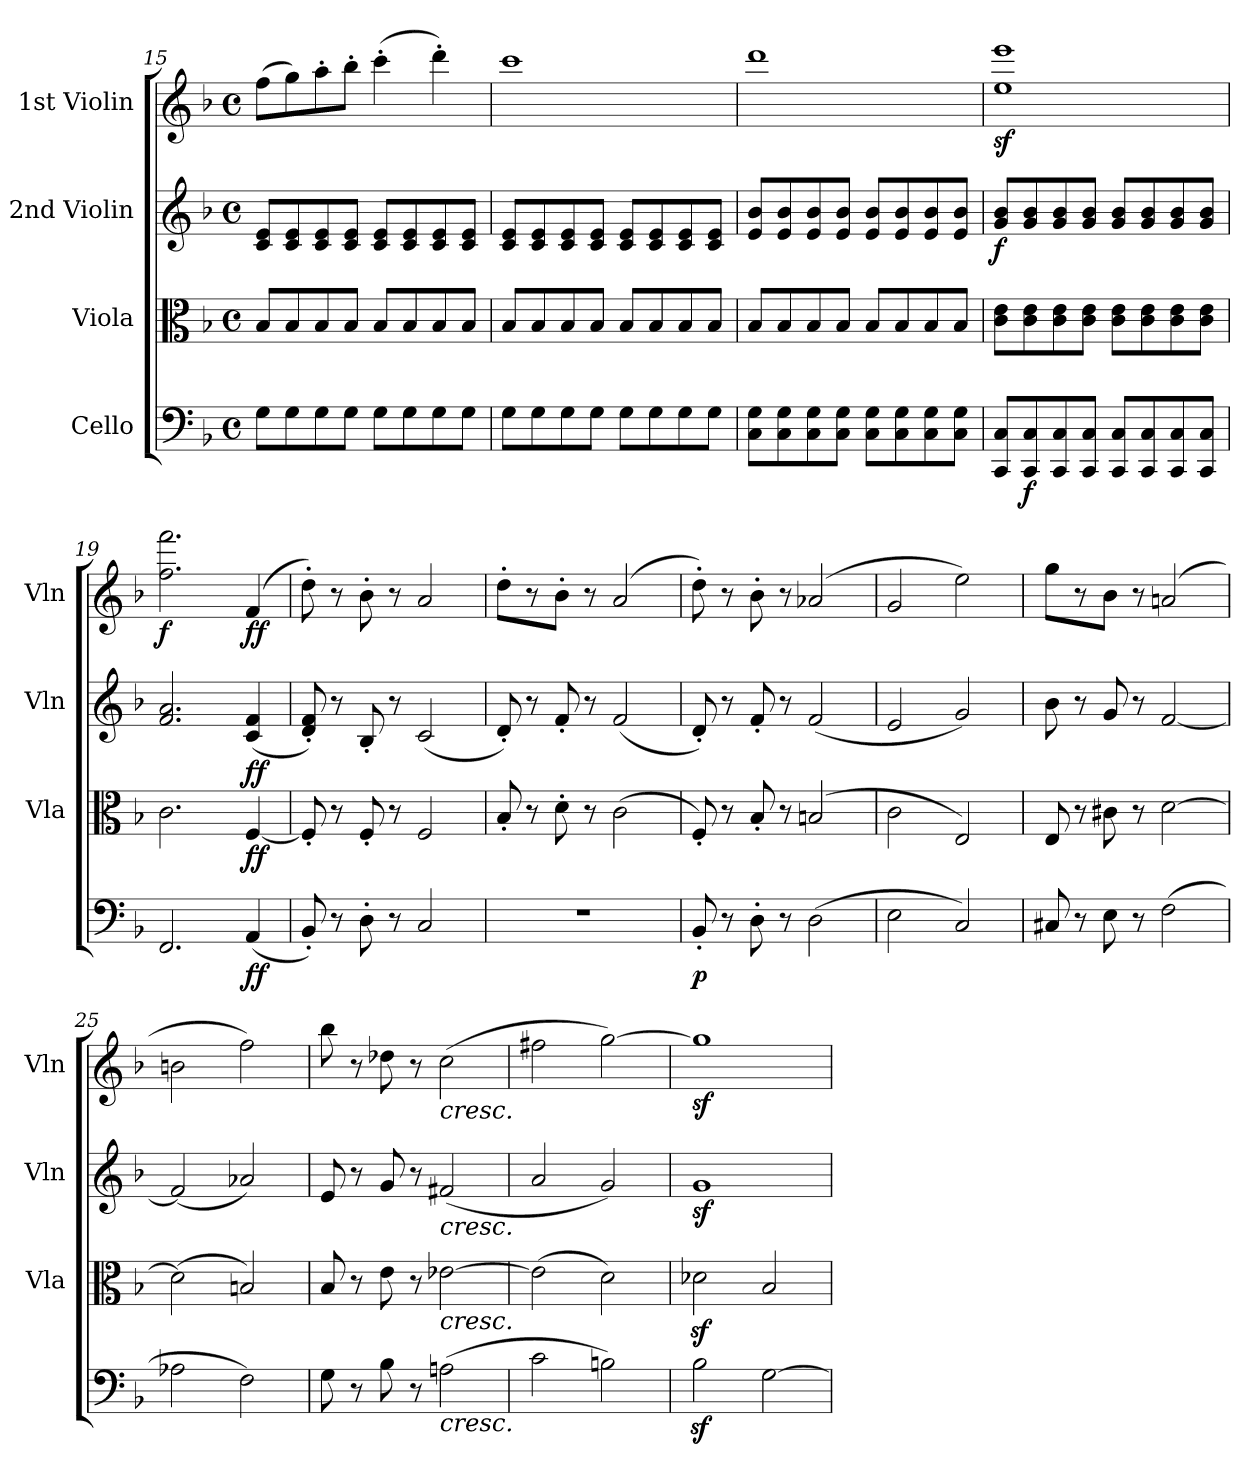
**kern	**dynam	**kern	**dynam	**kern	**dynam	**kern	**dynam
*part4	*part4	*part3	*part3	*part2	*part2	*part1	*part1
*staff4	*staff4	*staff3	*staff3	*staff2	*staff2	*staff1	*staff1
*I"Cello	*	*I"Viola	*	*I"2nd Violin	*	*I"1st Violin	*
*	*	*I'Vla	*	*I'Vln	*	*I'Vln	*
*clefF4	*	*clefC3	*	*clefG2	*	*clefG2	*
*k[b-]	*	*k[b-]	*	*k[b-]	*	*k[b-]	*
*F:	*	*F:	*	*F:	*	*F:	*
*M4/4	*	*M4/4	*	*M4/4	*	*M4/4	*
*met(c)	*	*met(c)	*	*met(c)	*	*met(c)	*
=15	=15	=15	=15	=15	=15	=15	=15
8G\L	.	8B-/L	.	8c/ 8e/L	.	(8ff\L	.
8G\	.	8B-/	.	8c/ 8e/	.	8gg\)	.
8G\	.	8B-/	.	8c/ 8e/	.	8aa'\	.
8G\J	.	8B-/J	.	8c/ 8e/J	.	8bb-'\J	.
8G\L	.	8B-/L	.	8c/ 8e/L	.	(4ccc'\	.
8G\	.	8B-/	.	8c/ 8e/	.	.	.
8G\	.	8B-/	.	8c/ 8e/	.	4ddd'\)	.
8G\J	.	8B-/J	.	8c/ 8e/J	.	.	.
!!LO:LB:g=z
=16	=16	=16	=16	=16	=16	=16	=16
8G\L	.	8B-/L	.	8c/ 8e/L	.	1ccc	.
8G\	.	8B-/	.	8c/ 8e/	.	.	.
8G\	.	8B-/	.	8c/ 8e/	.	.	.
8G\J	.	8B-/J	.	8c/ 8e/J	.	.	.
8G\L	.	8B-/L	.	8c/ 8e/L	.	.	.
8G\	.	8B-/	.	8c/ 8e/	.	.	.
8G\	.	8B-/	.	8c/ 8e/	.	.	.
8G\J	.	8B-/J	.	8c/ 8e/J	.	.	.
=17	=17	=17	=17	=17	=17	=17	=17
8C\ 8G\L	.	8B-/L	.	8e/ 8b-/L	.	1ddd	.
8C\ 8G\	.	8B-/	.	8e/ 8b-/	.	.	.
8C\ 8G\	.	8B-/	.	8e/ 8b-/	.	.	.
8C\ 8G\J	.	8B-/J	.	8e/ 8b-/J	.	.	.
8C\ 8G\L	.	8B-/L	.	8e/ 8b-/L	.	.	.
8C\ 8G\	.	8B-/	.	8e/ 8b-/	.	.	.
8C\ 8G\	.	8B-/	.	8e/ 8b-/	.	.	.
8C\ 8G\J	.	8B-/J	.	8e/ 8b-/J	.	.	.
=18	=18	=18	=18	=18	=18	=18	=18
!	!	!	!	!	!LO:DY:b	!	!
8CC/ 8C/L	.	8c\ 8e\L	.	8g/ 8b-/L	f	1eez< 1eeez<	.
!	!LO:DY:b	!	!	!	!	!	!
8CC/ 8C/	f	8c\ 8e\	.	8g/ 8b-/	.	.	.
8CC/ 8C/	.	8c\ 8e\	.	8g/ 8b-/	.	.	.
8CC/ 8C/J	.	8c\ 8e\J	.	8g/ 8b-/J	.	.	.
8CC/ 8C/L	.	8c\ 8e\L	.	8g/ 8b-/L	.	.	.
8CC/ 8C/	.	8c\ 8e\	.	8g/ 8b-/	.	.	.
8CC/ 8C/	.	8c\ 8e\	.	8g/ 8b-/	.	.	.
8CC/ 8C/J	.	8c\ 8e\J	.	8g/ 8b-/J	.	.	.
=19	=19	=19	=19	=19	=19	=19	=19
!	!	!	!	!	!	!	!LO:DY:b
2.FF/	.	2.c\	.	2.f/ 2.a/	.	2.ff\ 2.fff\	f
!	!LO:DY:b	!	!LO:DY:b	!	!LO:DY:b	!	!LO:DY:b
(4AA/	ff	[4F/	ff	(4c/ 4f/	ff	(4f/	ff
=20	=20	=20	=20	=20	=20	=20	=20
8BB-'/)	.	8F'/]	.	8d'/ 8f'/)	.	8dd'\)	.
8r	.	8r	.	8r	.	8r	.
8D'\	.	8F'/	.	8B-'/	.	8b-'\	.
8r	.	8r	.	8r	.	8r	.
2C/	.	2F/	.	(2c/	.	2a/	.
=21	=21	=21	=21	=21	=21	=21	=21
1r	.	8B-'/	.	8d'/)	.	8dd'\L	.
.	.	8r	.	8r	.	8r	.
.	.	8d'\	.	8f'/	.	8b-'\J	.
.	.	8r	.	8r	.	8r	.
.	.	(2c\	.	(2f/	.	(2a/	.
=22	=22	=22	=22	=22	=22	=22	=22
!	!LO:DY:b	!	!	!	!	!	!
8BB-'/	p	8F'/)	.	8d'/)	.	8dd'\)	.
8r	.	8r	.	8r	.	8r	.
8D'\	.	8B-'/	.	8f'/	.	8b-'\	.
8r	.	8r	.	8r	.	8r	.
(2D\	.	(2Bn/	.	(2f/	.	(2a-X/	.
=23	=23	=23	=23	=23	=23	=23	=23
2E\	.	2c\	.	2e/	.	2g/	.
2C/)	.	2E/)	.	2g/)	.	2ee\)	.
=24	=24	=24	=24	=24	=24	=24	=24
8C#X/	.	8E/	.	8b-\	.	8gg\L	.
8r	.	8r	.	8r	.	8r	.
8E\	.	8c#X\	.	8g/	.	8b-\J	.
8r	.	8r	.	8r	.	8r	.
(2F\	.	[2d\	.	[2f/	.	(2an/	.
=25	=25	=25	=25	=25	=25	=25	=25
2A-X\	.	(2d\]	.	(2f/]	.	2bn\	.
2F\)	.	2Bn/)	.	2a-X/)	.	2ff\)	.
!!LO:LB:g=z
=26	=26	=26	=26	=26	=26	=26	=26
8G\	.	8B-/	.	8e/	.	8bb-\	.
8r	.	8r	.	8r	.	8r	.
8B-\	.	8e\	.	8g/	.	8dd-X\	.
8r	.	8r	.	8r	.	8r	.
!	!	!	!	!	!	!LO:TX:b:i:t=cresc.	!
!	!	!	!	!LO:TX:b:i:t=cresc.	!	!	!
!	!	!LO:TX:b:i:t=cresc.	!	!	!	!	!
!LO:TX:b:i:t=cresc.	!	!	!	!	!	!	!
(2An\	.	[2e-X\	.	(2f#X/	.	(2cc\	.
=27	=27	=27	=27	=27	=27	=27	=27
2c\	.	(2e-\]	.	2a/	.	2ff#X\	.
2Bn\)	.	2d\)	.	2g/)	.	[2gg\)	.
=28	=28	=28	=28	=28	=28	=28	=28
2B-z<\	.	2d-Xz<\	.	1gz<	.	1ggz<]	.
[2G\	.	2B-/	.	.	.	.	.
=	=	=	=	=	=	=	=
*-	*-	*-	*-	*-	*-	*-	*-
